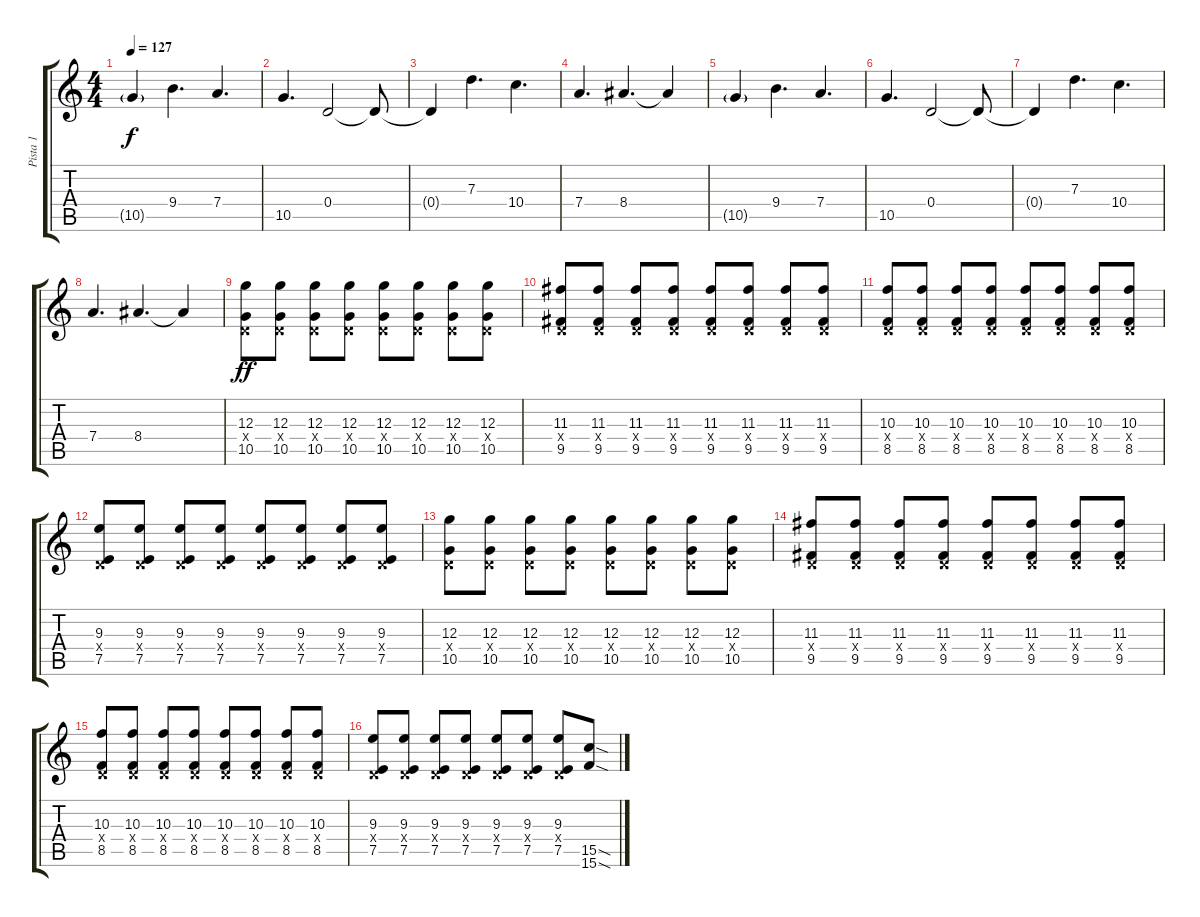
\track ("Pista 1" "Pista 1") {instrument electricguitarclean}
\staff {score tabs}
\tuning (E4 B3 G3 D3 A2 D2) {hide}
\ts (4 4)
\tempo 127
\clef g2
\ks c
10.5{g}.4{dy f} 9.4.4{d} 7.4.4{d} |
10.5.4{d} 0.4.2 0.4{t}.8 |
0.4{t}.4 7.3.4{d} 10.4.4{d} |
7.4.4{d} 8.4.4{d} 8.4{t}.4 |
10.5{g}.4 9.4.4{d} 7.4.4{d} |
10.5.4{d} 0.4.2 0.4{t}.8 |
0.4{t}.4 7.3.4{d} 10.4.4{d} |
7.4.4{d} 8.4.4{d} 8.4{t}.4 |
(12.3 0.4{x} 10.5).8{dy ff volume 14 instrument distortionguitar} (12.3 0.4{x} 10.5).8 (12.3 0.4{x} 10.5).8 (12.3 0.4{x} 10.5).8 (12.3 0.4{x} 10.5).8 (12.3 0.4{x} 10.5).8 (12.3 0.4{x} 10.5).8 (12.3 0.4{x} 10.5).8 |
(11.3 0.4{x} 9.5).8 (11.3 0.4{x} 9.5).8 (11.3 0.4{x} 9.5).8 (11.3 0.4{x} 9.5).8 (11.3 0.4{x} 9.5).8 (11.3 0.4{x} 9.5).8 (11.3 0.4{x} 9.5).8 (11.3 0.4{x} 9.5).8 |
(10.3 0.4{x} 8.5).8 (10.3 0.4{x} 8.5).8 (10.3 0.4{x} 8.5).8 (10.3 0.4{x} 8.5).8 (10.3 0.4{x} 8.5).8 (10.3 0.4{x} 8.5).8 (10.3 0.4{x} 8.5).8 (10.3 0.4{x} 8.5).8 |
(9.3 0.4{x} 7.5).8 (9.3 0.4{x} 7.5).8 (9.3 0.4{x} 7.5).8 (9.3 0.4{x} 7.5).8 (9.3 0.4{x} 7.5).8 (9.3 0.4{x} 7.5).8 (9.3 0.4{x} 7.5).8 (9.3 0.4{x} 7.5).8 |
(12.3 0.4{x} 10.5).8 (12.3 0.4{x} 10.5).8 (12.3 0.4{x} 10.5).8 (12.3 0.4{x} 10.5).8 (12.3 0.4{x} 10.5).8 (12.3 0.4{x} 10.5).8 (12.3 0.4{x} 10.5).8 (12.3 0.4{x} 10.5).8 |
(11.3 0.4{x} 9.5).8 (11.3 0.4{x} 9.5).8 (11.3 0.4{x} 9.5).8 (11.3 0.4{x} 9.5).8 (11.3 0.4{x} 9.5).8 (11.3 0.4{x} 9.5).8 (11.3 0.4{x} 9.5).8 (11.3 0.4{x} 9.5).8 |
(10.3 0.4{x} 8.5).8 (10.3 0.4{x} 8.5).8 (10.3 0.4{x} 8.5).8 (10.3 0.4{x} 8.5).8 (10.3 0.4{x} 8.5).8 (10.3 0.4{x} 8.5).8 (10.3 0.4{x} 8.5).8 (10.3 0.4{x} 8.5).8 |
(9.3 0.4{x} 7.5).8 (9.3 0.4{x} 7.5).8 (9.3 0.4{x} 7.5).8 (9.3 0.4{x} 7.5).8 (9.3 0.4{x} 7.5).8 (9.3 0.4{x} 7.5).8 (9.3 0.4{x} 7.5).8 (15.5{sod} 15.6{sod}).8
